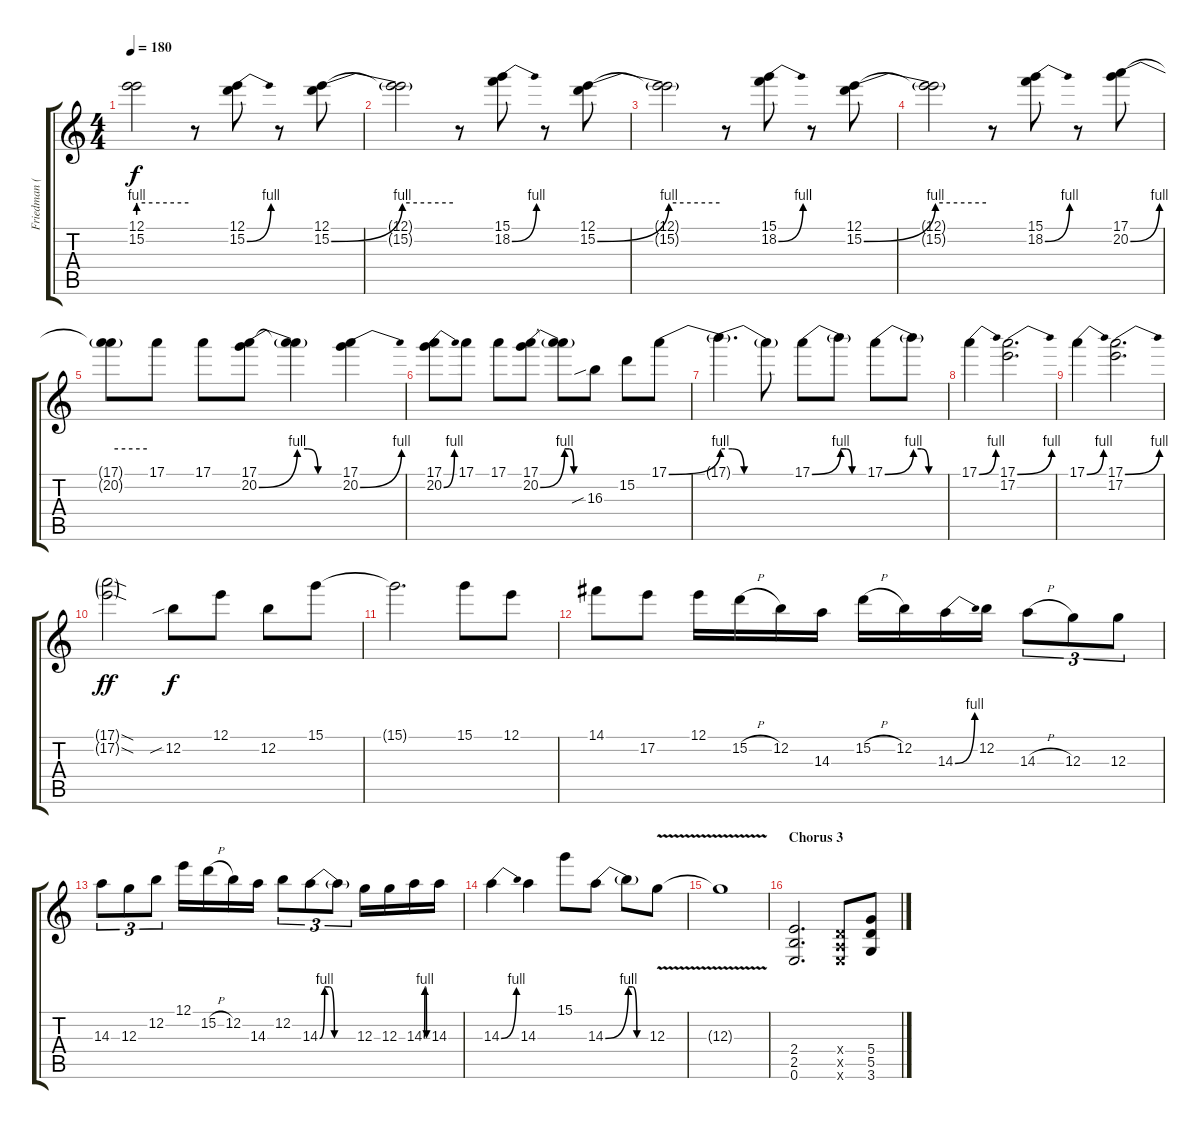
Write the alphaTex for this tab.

\track ("Friedman (Distortion)" "Friedman (") {instrument distortionguitar}
\staff {score tabs}
\tuning (E4 B3 G3 D3 A2 E2) {hide}
\ts (4 4)
\tempo 180
\clef g2
\ks c
(12.1{t} 15.2{be (hold 0 4 60 4) t}).2{dy f} r.8 (12.1 15.2{be (bend 0 0 60 4)}).8 r.8 (12.1 15.2{be (bend 0 0 60 4)}).8 |
(12.1{t} 15.2{be (hold 0 4 60 4) t}).2 r.8 (15.1 18.2{be (bend 0 0 60 4)}).8 r.8 (12.1 15.2{be (bend 0 0 60 4)}).8 |
(12.1{t} 15.2{be (hold 0 4 60 4) t}).2 r.8 (15.1 18.2{be (bend 0 0 60 4)}).8 r.8 (12.1 15.2{be (bend 0 0 60 4)}).8 |
(12.1{t} 15.2{be (hold 0 4 60 4) t}).2 r.8 (15.1 18.2{be (bend 0 0 60 4)}).8 r.8 (17.1 20.2{be (bend 0 0 60 4)}).8 |
(17.1{t} 20.2{be (hold 0 4 60 4) t}).8 17.1.8 17.1.8 (17.1 20.2{be (bend 0 0 60 4)}).8 (17.1{t} 20.2{be (custom 0 4 15 4 30 0 60 0) t}).4 (17.1 20.2{be (bend 0 0 60 4)}).4 |
(17.1 20.2{be (bend 0 0 60 4)}).8 17.1.8 17.1.8 (17.1 20.2{be (bend 0 0 60 4)}).8 (17.1{t} 20.2{be (custom 0 4 15 4 30 0 60 0) t}).8 16.3{sib}.8 15.2.8 17.1{be (bend 0 0 60 4)}.8 |
17.1{be (custom 0 4 15 4 30 0 60 0) t}.4{d} 17.1{be (hold 0 0 60 0) t}.8 17.1{be (bend 0 0 60 4)}.8 17.1{be (custom 0 4 15 4 30 0 60 0) t}.8 17.1{be (bend 0 0 60 4)}.8 17.1{be (custom 0 4 15 4 30 0 60 0) t}.8 |
17.1{be (bend 0 0 60 4)}.4 (17.1{be (bend 0 0 60 4)} 17.2).2{d} |
17.1{be (bend 0 0 60 4)}.4 (17.1{be (bend 0 0 60 4)} 17.2).2{d} |
(17.1{sod g} 17.2{sod g}).2{dy ff} 12.2{sib}.8{dy f} 12.1.8 12.2.8 15.1.8 |
15.1{t}.2{d} 15.1.8 12.1.8 |
14.1.8 17.2.8 12.1.16 15.2{h}.16 12.2.16 14.3.16 15.2{h}.16 12.2.16 14.3{be (bend 0 0 60 4)}.16 12.2.16 14.3{h}.8{tu (3 2)} 12.3.8{tu (3 2)} 12.3.8{tu (3 2)} |
14.3.8{tu (3 2)} 12.3.8{tu (3 2)} 12.2.8{tu (3 2)} 12.1.16 15.2{h}.16 12.2.16 14.3.16 12.2.8{tu (3 2)} 14.3{be (custom 0 0 15 4 30 4 45 0 60 0)}.8{tu (3 2)} 14.3{be (hold 0 0 60 0) t}.8{tu (3 2)} 12.3.16 12.3.16 14.3{be (custom 0 0 15 4 30 4 45 0 60 0)}.16 14.3.16 |
14.3{be (bend 0 0 60 4)}.4 14.3.4 15.1.8 14.3{be (bend 0 0 60 4)}.8 14.3{be (custom 0 4 15 4 30 0 60 0) t}.8 12.3{v}.8 |
12.3{v t}.1 |
\section ("" "Chorus 3")
(2.4 2.5 0.6).2{d} (0.4{x} 0.5{x} 0.6{x}).8 (5.4 5.5 3.6).8
